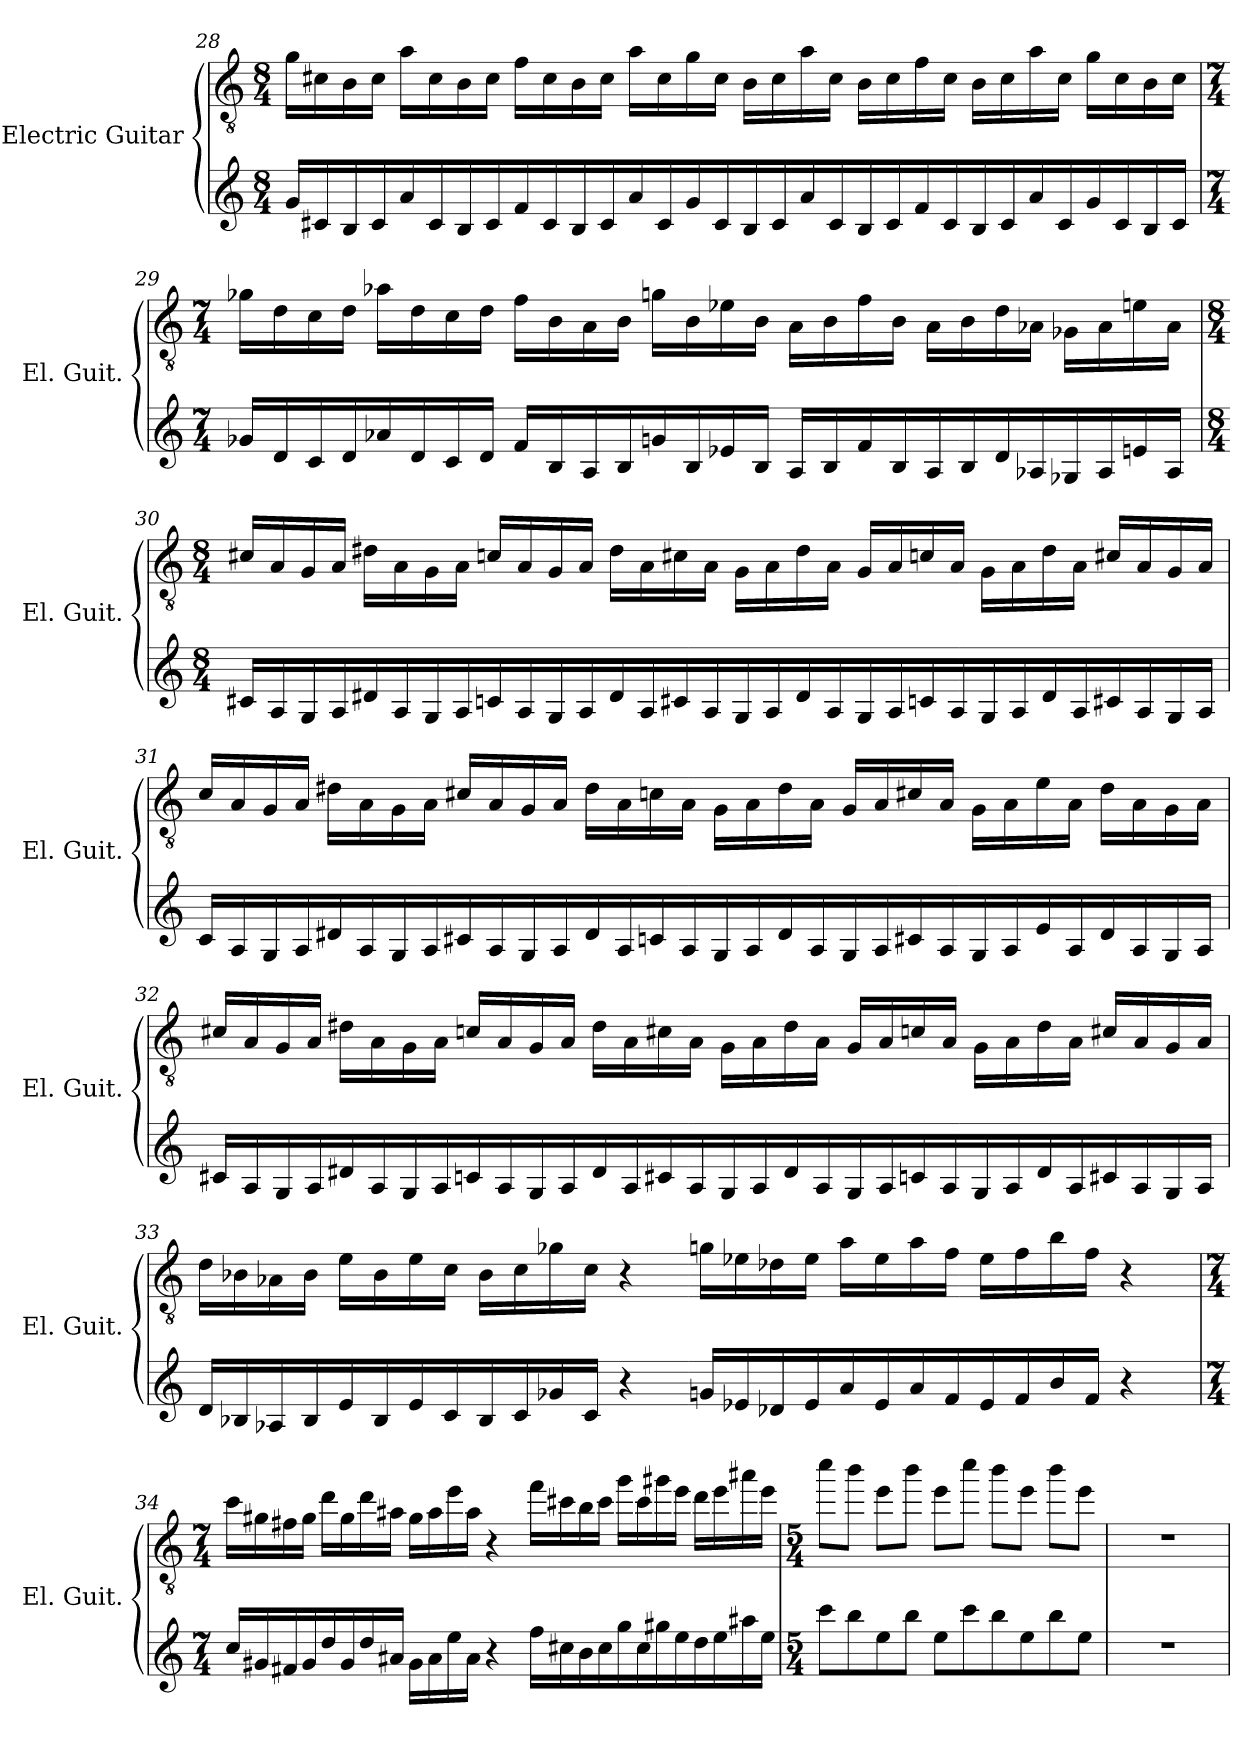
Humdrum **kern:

**kern	**kern
*part1	*part1
*staff2	*staff1
*I"Electric Guitar	*
*I'El. Guit.	*
!!LO:LB:g=z
*	*clefGv2
*k[]	*k[]
*M8/4	*M8/4
=28	=28
16gLL	16g\LL
16c#	16c#X\
16B	16B\
16c#	16c#\JJ
16a	16a\LL
16c#	16c#\
16B	16B\
16c#	16c#\JJ
16f	16f\LL
16c#	16c#\
16B	16B\
16c#	16c#\JJ
16a	16a\LL
16c#	16c#\
16g	16g\
16c#	16c#\JJ
16B	16B\LL
16c#	16c#\
16a	16a\
16c#	16c#\JJ
16B	16B\LL
16c#	16c#\
16f	16f\
16c#	16c#\JJ
16B	16B\LL
16c#	16c#\
16a	16a\
16c#	16c#\JJ
16g	16g\LL
16c#	16c#\
16B	16B\
16c#JJ	16c#\JJ
!!LO:PB:g=z
=29	=29
*M7/4	*M7/4
16g-XLL	16g-X\LL
16d	16d\
16c	16c\
16d	16d\JJ
16a-X	16a-X\LL
16d	16d\
16c	16c\
16dJJ	16d\JJ
16fLL	16f\LL
16B	16B\
16A	16A\
16B	16B\JJ
16gn	16gn\LL
16B	16B\
16e-X	16e-X\
16BJJ	16B\JJ
16ALL	16A\LL
16B	16B\
16f	16f\
16B	16B\JJ
16A	16A\LL
16B	16B\
16d	16d\
16A-X	16A-X\JJ
16G-X	16G-X\LL
16A-	16A-\
16en	16en\
16A-JJ	16A-\JJ
!!LO:LB:g=z
=30	=30
*M8/4	*M8/4
16c#LL	16c#X/LL
16A	16A/
16G	16G/
16A	16A/JJ
16d#	16d#X\LL
16A	16A\
16G	16G\
16A	16A\JJ
16c	16cn/LL
16A	16A/
16G	16G/
16A	16A/JJ
16d#	16d#\LL
16A	16A\
16c#	16c#X\
16A	16A\JJ
16G	16G\LL
16A	16A\
16d#	16d#\
16A	16A\JJ
16G	16G/LL
16A	16A/
16c	16cn/
16A	16A/JJ
16G	16G\LL
16A	16A\
16d#	16d#\
16A	16A\JJ
16c#	16c#X/LL
16A	16A/
16G	16G/
16AJJ	16A/JJ
!!LO:LB:g=z
=31	=31
16cLL	16c/LL
16A	16A/
16G	16G/
16A	16A/JJ
16d#X	16d#X\LL
16A	16A\
16G	16G\
16A	16A\JJ
16c#	16c#X/LL
16A	16A/
16G	16G/
16A	16A/JJ
16d#	16d#\LL
16A	16A\
16c	16cn\
16A	16A\JJ
16G	16G\LL
16A	16A\
16d#	16d#\
16A	16A\JJ
16G	16G/LL
16A	16A/
16c#	16c#X/
16A	16A/JJ
16G	16G\LL
16A	16A\
16e	16e\
16A	16A\JJ
16d#	16d#\LL
16A	16A\
16G	16G\
16AJJ	16A\JJ
!!LO:LB:g=z
=32	=32
16c#XLL	16c#X/LL
16A	16A/
16G	16G/
16A	16A/JJ
16d#X	16d#X\LL
16A	16A\
16G	16G\
16A	16A\JJ
16cn	16cn/LL
16A	16A/
16G	16G/
16A	16A/JJ
16d#	16d#\LL
16A	16A\
16c#X	16c#X\
16A	16A\JJ
16G	16G\LL
16A	16A\
16d#	16d#\
16A	16A\JJ
16G	16G/LL
16A	16A/
16cn	16cn/
16A	16A/JJ
16G	16G\LL
16A	16A\
16d#	16d#\
16A	16A\JJ
16c#X	16c#X/LL
16A	16A/
16G	16G/
16AJJ	16A/JJ
!!LO:LB:g=z
=33	=33
16dLL	16d\LL
16B-	16B-X\
16A-	16A-X\
16B-	16B-\JJ
16e	16e\LL
16B-	16B-\
16e	16e\
16c	16c\JJ
16B-	16B-\LL
16c	16c\
16g-	16g-X\
16cJJ	16c\JJ
4r	4r
16gLL	16gn\LL
16e-	16e-X\
16d-	16d-X\
16e-	16e-\JJ
16a	16a\LL
16e-	16e-\
16a	16a\
16f	16f\JJ
16e-	16e-\LL
16f	16f\
16b	16b\
16fJJ	16f\JJ
4r	4r
!!LO:PB:g=z
=34	=34
*M7/4	*M7/4
16ccLL	16cc\LL
16g#X	16g#X\
16f#X	16f#X\
16g#	16g#\JJ
16dd	16dd\LL
16g#	16g#\
16dd	16dd\
16a#XJJ	16a#X\JJ
16g#LL	16g#\LL
16a#	16a#\
16ee	16ee\
16a#JJ	16a#\JJ
4r	4r
16ffLL	16ff\LL
16cc#X	16cc#X\
16b	16b\
16cc#	16cc#\JJ
16gg	16gg\LL
16cc#	16cc#\
16gg#X	16gg#X\
16ee	16ee\JJ
16dd	16dd\LL
16ee	16ee\
16aa#X	16aa#X\
16eeJJ	16ee\JJ
!!LO:LB:g=z
=35	=35
*M5/4	*M5/4
8cccL	8ccc\L
8bb	8bb\J
8ee	8ee\L
8bbJ	8bb\J
8eeL	8ee\L
8ccc	8ccc\J
8bb	8bb\L
8ee	8ee\J
8bb	8bb\L
8eeJ	8ee\J
=36	=36
4%5r	4%5r
=	=
*-	*-
